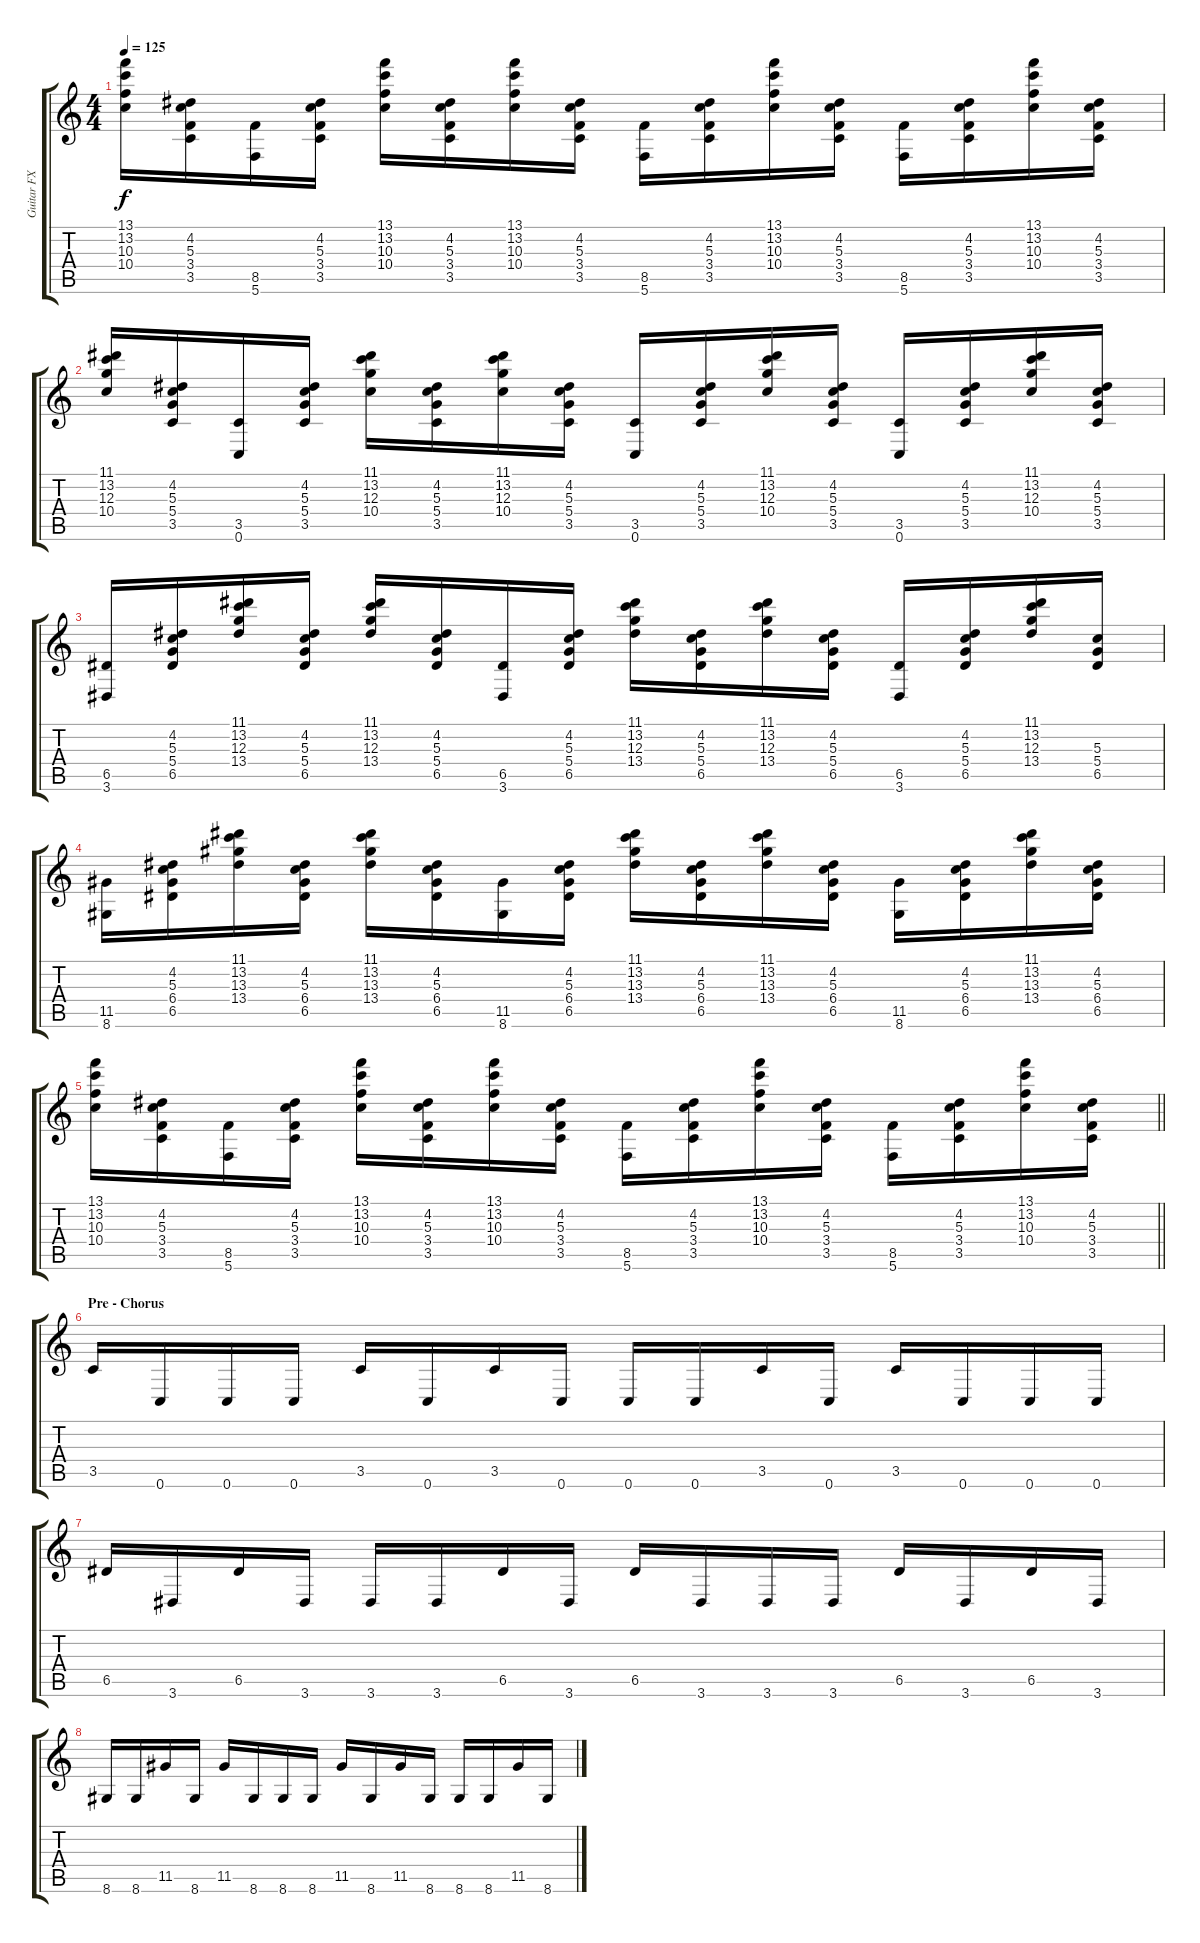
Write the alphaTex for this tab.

\track ("Guitar FX" "Guitar FX") {instrument overdrivenguitar}
\staff {score tabs}
\tuning (E4 B3 G3 D3 A2 C2) {hide}
\ts (4 4)
\tempo 125
\clef g2
\ks c
(13.1 13.2 10.3 10.4).16{dy f balance 0} (4.2 5.3 3.4 3.5).16{balance 16} (8.5 5.6).16{balance 0} (4.2 5.3 3.4 3.5).16{balance 16} (13.1 13.2 10.3 10.4).16{balance 0} (4.2 5.3 3.4 3.5).16{balance 16} (13.1 13.2 10.3 10.4).16{balance 0} (4.2 5.3 3.4 3.5).16{balance 16} (8.5 5.6).16{balance 0} (4.2 5.3 3.4 3.5).16{balance 16} (13.1 13.2 10.3 10.4).16{balance 0} (4.2 5.3 3.4 3.5).16{balance 16} (8.5 5.6).16{balance 0} (4.2 5.3 3.4 3.5).16{balance 16} (13.1 13.2 10.3 10.4).16{balance 0} (4.2 5.3 3.4 3.5).16{balance 16} |
(11.1 13.2 12.3 10.4).16{balance 0} (4.2 5.3 5.4 3.5).16{balance 16} (3.5 0.6).16{balance 0} (4.2 5.3 5.4 3.5).16{balance 16} (11.1 13.2 12.3 10.4).16{balance 0} (4.2 5.3 5.4 3.5).16{balance 16} (11.1 13.2 12.3 10.4).16{balance 0} (4.2 5.3 5.4 3.5).16{balance 16} (3.5 0.6).16{balance 0} (4.2 5.3 5.4 3.5).16{balance 16} (11.1 13.2 12.3 10.4).16{balance 0} (4.2 5.3 5.4 3.5).16{balance 16} (3.5 0.6).16{balance 0} (4.2 5.3 5.4 3.5).16{balance 16} (11.1 13.2 12.3 10.4).16{balance 0} (4.2 5.3 5.4 3.5).16{balance 16} |
(6.5 3.6).16{balance 0} (4.2 5.3 5.4 6.5).16{balance 16} (11.1 13.2 12.3 13.4).16{balance 0} (4.2 5.3 5.4 6.5).16{balance 16} (11.1 13.2 12.3 13.4).16{balance 0} (4.2 5.3 5.4 6.5).16{balance 16} (6.5 3.6).16{balance 0} (4.2 5.3 5.4 6.5).16{balance 16} (11.1 13.2 12.3 13.4).16{balance 0} (4.2 5.3 5.4 6.5).16{balance 16} (11.1 13.2 12.3 13.4).16{balance 0} (4.2 5.3 5.4 6.5).16{balance 16} (6.5 3.6).16{balance 0} (4.2 5.3 5.4 6.5).16{balance 16} (11.1 13.2 12.3 13.4).16{balance 0} (5.3 5.4 6.5).16{balance 16} |
(11.5 8.6).16{balance 0} (4.2 5.3 6.4 6.5).16{balance 16} (11.1 13.2 13.3 13.4).16{balance 0} (4.2 5.3 6.4 6.5).16{balance 16} (11.1 13.2 13.3 13.4).16{balance 0} (4.2 5.3 6.4 6.5).16{balance 16} (11.5 8.6).16{balance 0} (4.2 5.3 6.4 6.5).16{balance 16} (11.1 13.2 13.3 13.4).16{balance 0} (4.2 5.3 6.4 6.5).16{balance 16} (11.1 13.2 13.3 13.4).16{balance 0} (4.2 5.3 6.4 6.5).16{balance 16} (11.5 8.6).16{balance 0} (4.2 5.3 6.4 6.5).16{balance 16} (11.1 13.2 13.3 13.4).16{balance 0} (4.2 5.3 6.4 6.5).16{balance 16} |
\barLineRight lightlight
(13.1 13.2 10.3 10.4).16{balance 0} (4.2 5.3 3.4 3.5).16{balance 16} (8.5 5.6).16{balance 0} (4.2 5.3 3.4 3.5).16{balance 16} (13.1 13.2 10.3 10.4).16{balance 0} (4.2 5.3 3.4 3.5).16{balance 16} (13.1 13.2 10.3 10.4).16{balance 0} (4.2 5.3 3.4 3.5).16{balance 16} (8.5 5.6).16{balance 0} (4.2 5.3 3.4 3.5).16{balance 16} (13.1 13.2 10.3 10.4).16{balance 0} (4.2 5.3 3.4 3.5).16{balance 16} (8.5 5.6).16{balance 0} (4.2 5.3 3.4 3.5).16{balance 16} (13.1 13.2 10.3 10.4).16{balance 0} (4.2 5.3 3.4 3.5).16{balance 16} |
\section ("" "Pre - Chorus")
3.5.16{balance 16} 0.6.16{balance 0} 0.6.16{balance 16} 0.6.16{balance 0} 3.5.16{balance 16} 0.6.16{balance 0} 3.5.16{balance 16} 0.6.16{balance 0} 0.6.16{balance 16} 0.6.16{balance 0} 3.5.16{balance 16} 0.6.16{balance 0} 3.5.16{balance 16} 0.6.16{balance 0} 0.6.16{balance 16} 0.6.16{balance 0} |
6.5.16{balance 16} 3.6.16{balance 0} 6.5.16{balance 16} 3.6.16{balance 0} 3.6.16{balance 16} 3.6.16{balance 0} 6.5.16{balance 16} 3.6.16{balance 0} 6.5.16{balance 16} 3.6.16{balance 0} 3.6.16{balance 16} 3.6.16{balance 0} 6.5.16{balance 16} 3.6.16{balance 0} 6.5.16{balance 16} 3.6.16{balance 0} |
8.6.16{balance 16} 8.6.16{balance 0} 11.5.16{balance 16} 8.6.16{balance 0} 11.5.16{balance 16} 8.6.16{balance 0} 8.6.16{balance 16} 8.6.16{balance 0} 11.5.16{balance 16} 8.6.16{balance 0} 11.5.16{balance 16} 8.6.16{balance 0} 8.6.16{balance 16} 8.6.16{balance 0} 11.5.16{balance 16} 8.6.16{balance 0}
